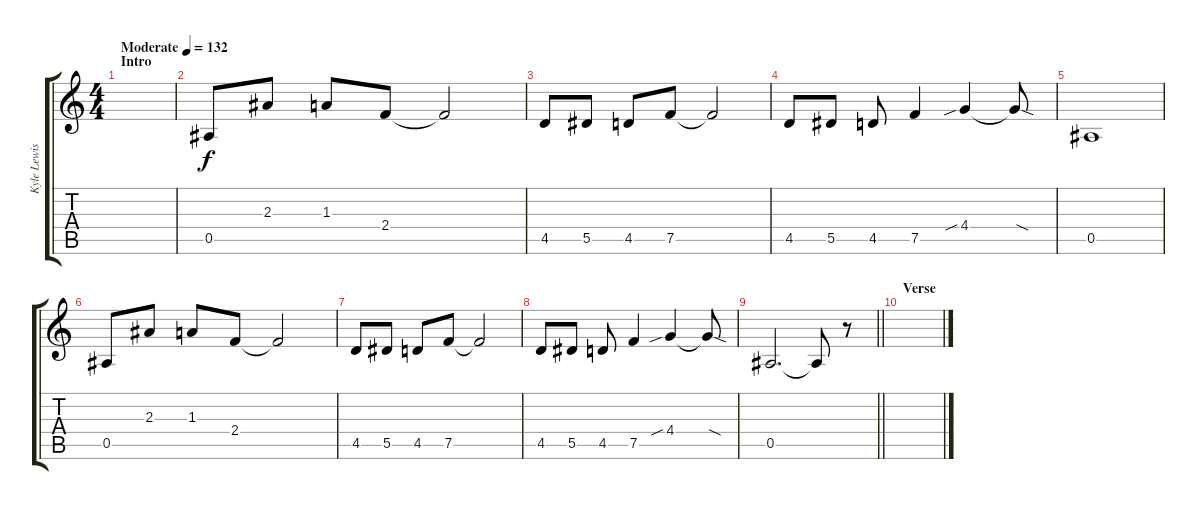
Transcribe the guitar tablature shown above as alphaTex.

\track ("Kyle Lewis - Guitar" "Kyle Lewis") {instrument distortionguitar}
\staff {score tabs}
\tuning (F4 C4 Ab3 Eb3 Bb2 F2) {hide}
\ts (4 4)
\section ("" "Intro")
\tempo (132 "Moderate")
\clef g2
\ks c
|
0.5.8 2.3.8 1.3.8 2.4.8 2.4{t}.2 |
4.5.8 5.5.8 4.5.8 7.5.8 7.5{t}.2 |
4.5.8 5.5.8 4.5.8 7.5.4 4.4{sib}.4 4.4{sod t}.8 |
0.5.1 |
0.5.8 2.3.8 1.3.8 2.4.8 2.4{t}.2 |
4.5.8 5.5.8 4.5.8 7.5.8 7.5{t}.2 |
4.5.8 5.5.8 4.5.8 7.5.4 4.4{sib}.4 4.4{sod t}.8 |
\barLineRight lightlight
0.5.2{d} 0.5{t}.8 r.8 |
\section ("" "Verse ")
